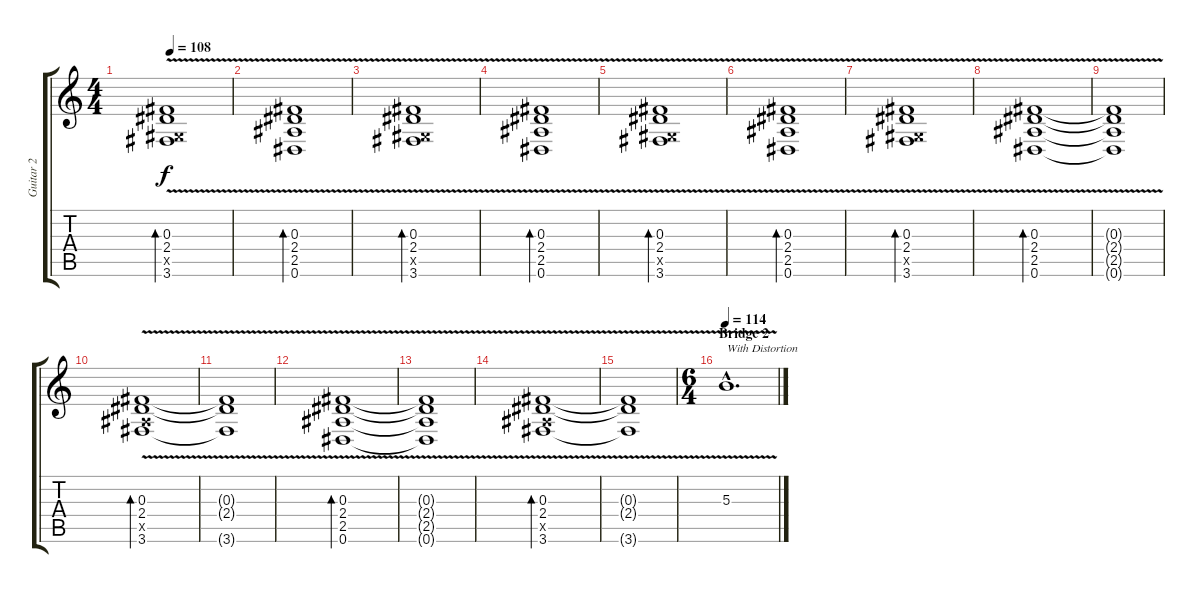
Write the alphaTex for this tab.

\track ("Guitar 2" "Guitar 2") {instrument acousticguitarnylon}
\staff {score tabs}
\tuning (Eb4 Bb3 Gb3 Db3 Ab2 Eb2) {hide}
\ts (4 4)
\tempo 108
\clef g2
\ks c
(0.3{v} 2.4{v} 0.5{x} 3.6{v}).1{bd 480 dy f} |
(0.3{v} 2.4{v} 2.5{v} 0.6{v}).1{bd 480} |
(0.3{v} 2.4{v} 0.5{x} 3.6{v}).1{bd 480} |
(0.3{v} 2.4{v} 2.5{v} 0.6{v}).1{bd 480} |
(0.3{v} 2.4{v} 0.5{x} 3.6{v}).1{bd 480} |
(0.3{v} 2.4{v} 2.5{v} 0.6{v}).1{bd 480} |
(0.3{v} 2.4{v} 0.5{x} 3.6{v}).1{bd 480} |
(0.3{v} 2.4{v} 2.5{v} 0.6{v}).1{bd 480} |
(0.3{t} 2.4{t} 2.5{t} 0.6{t}).1 |
(0.3{v} 2.4{v} 2.5{x} 3.6{v}).1{bd 480} |
(0.3{t} 2.4{t} 3.6{t}).1 |
(0.3{v} 2.4{v} 2.5{v} 0.6{v}).1{bd 480} |
(0.3{t} 2.4{t} 2.5{t} 0.6{t}).1 |
(0.3{v} 2.4{v} 2.5{x} 3.6{v}).1{bd 480} |
(0.3{t} 2.4{t} 3.6{t}).1 |
\ts (6 4)
\section ("" "Bridge 2")
\tempo 114
5.3{v hac}.1{d txt "With Distortion" volume 12 instrument distortionguitar}
